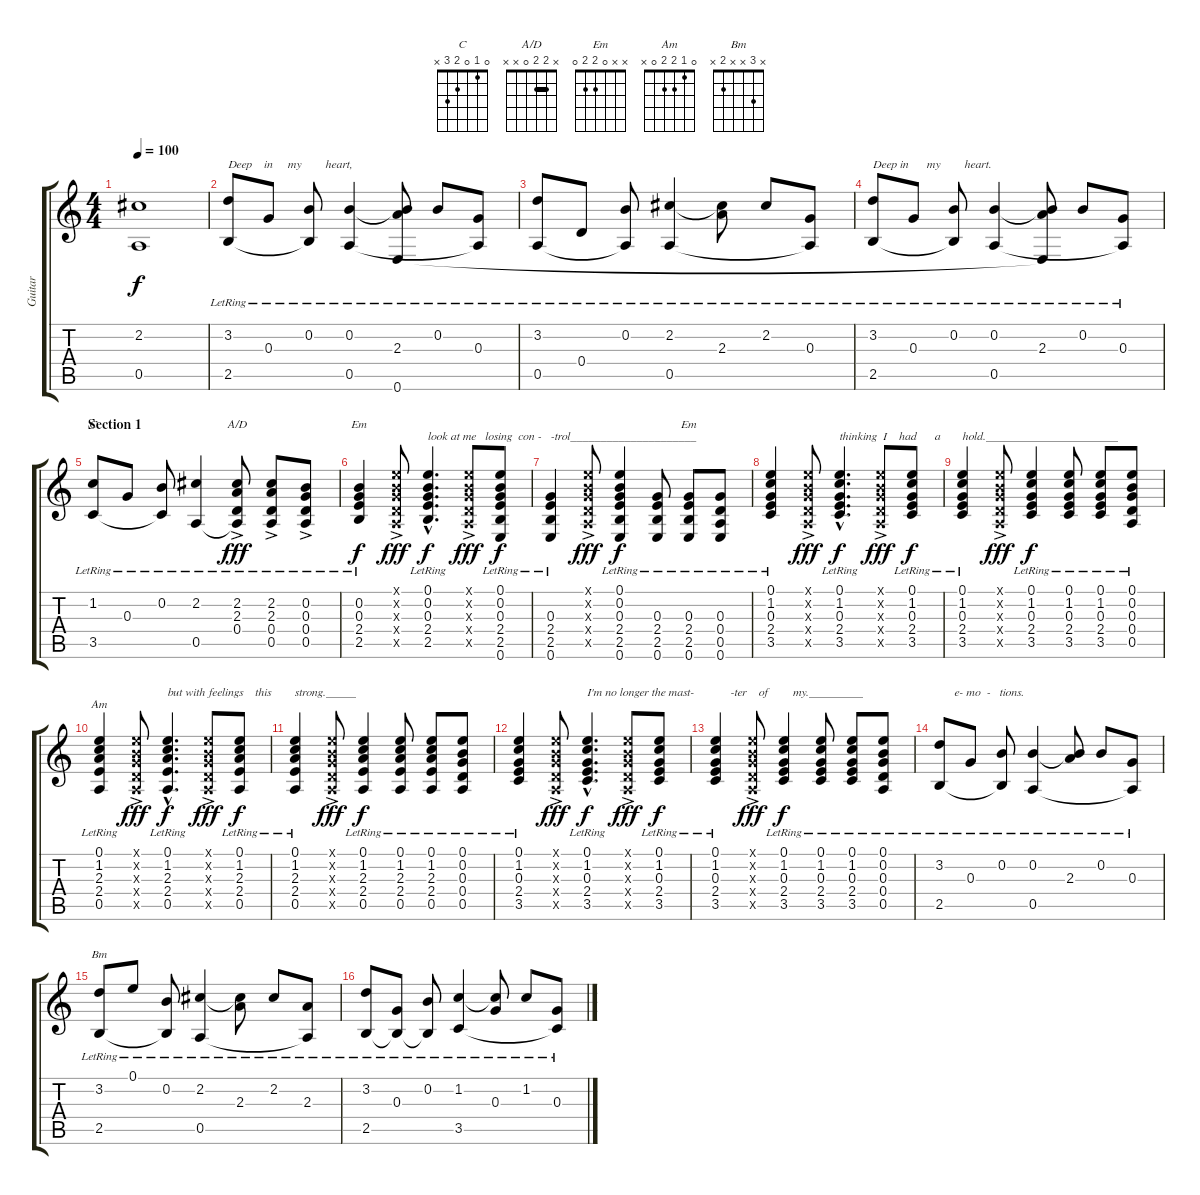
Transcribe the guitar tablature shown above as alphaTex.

\track ("Guitar" "Guitar") {instrument acousticguitarsteel}
\staff {score tabs}
\tuning (E4 B3 G3 D3 A2 E2) {hide}
\chord ("C" 0 1 0 2 3 x)
\chord ("A/D" x 2 2 0 x x) {barre 2}
\chord ("Em" 0 0 0 2 2 0)
\chord ("Em" x x 0 2 2 0)
\chord ("Am" 0 1 2 2 0 x)
\chord ("Bm" x 3 x x 2 x)
\ts (4 4)
\tempo 100
\clef g2
\ks c
(2.2{t} 0.5{t}).1{dy f} |
(3.2{lr} 2.5{lr}).8{txt "Deep    in     my        heart,"} 0.3{lr}.8 (0.2{lr} 2.5{t}).8 (0.2{lr} 0.5{lr}).4 (0.2{t} 2.3{lr} 0.6).8 0.2{lr}.8 (0.3{lr} 0.5{t}).8 |
(3.2{lr} 0.5{lr}).8 0.4{lr}.8 (0.2{lr} 0.5{t}).8 (2.2{lr} 0.5{lr}).4 (2.2{t} 2.3{lr}).8 2.2{lr}.8 (0.3{lr} 0.5{t}).8 |
(3.2{lr} 2.5{lr}).8{txt "Deep in      my        heart."} 0.3{lr}.8 (0.2{lr} 2.5{t}).8 (0.2{lr} 0.5{lr}).4 (0.2{t} 2.3{lr} 0.6{t}).8 0.2{lr}.8 (0.3{lr} 0.5{t}).8 |
\section ("" "Section 1")
(1.2{lr} 3.5{lr}).8{ch "C"} 0.3{lr}.8 (0.2{lr} 3.5{t}).8 (2.2{lr} 0.5{lr}).4 (2.2{lr} 2.3{ac lr} 0.4{ac lr} 0.5{t}).8{ch "A/D" dy fff} (2.2{ac lr} 2.3{lr} 0.4{lr} 0.5{lr}).8 (0.2{ac lr} 0.3{lr} 0.4{lr} 0.5{lr}).8 |
(0.2{lr} 0.3{lr} 2.4{lr} 2.5{lr}).4{ch "Em" dy f} (0.1{ac x} 0.2{x} 0.3{x} 0.4{x} 0.5{ac x}).8{dy fff} (0.1{hac lr} 0.2{hac lr} 0.3{hac lr} 2.4{hac lr} 2.5{hac lr}).4{d txt "look at me   losing  con -" dy f} (0.1{ac x} 0.2{x} 0.3{x} 0.4{x} 0.5{x}).8{dy fff} (0.1{lr} 0.2{lr} 0.3{lr} 2.4{lr} 2.5{lr} 0.6{lr}).8{dy f} |
(0.3{lr} 2.4{lr} 2.5{lr} 0.6{lr}).4{txt "-trol_____________________"} (0.1{ac x} 0.2{x} 0.3{x} 0.4{x} 0.5{x}).8{dy fff} (0.1{lr} 0.2{lr} 0.3{lr} 2.4{lr} 2.5{lr} 0.6{lr}).4{dy f} (0.3{lr} 2.4{lr} 2.5{lr} 0.6{lr}).8 (0.3{lr} 2.4{lr} 2.5{lr} 0.6{lr}).8{ch "Em"} (0.3{lr} 0.4{lr} 0.5{lr} 0.6{lr}).8 |
(0.1{lr} 1.2{lr} 0.3{lr} 2.4{lr} 3.5{lr}).4 (0.1{ac x} 0.2{x} 0.3{x} 0.4{x} 0.5{x}).8{dy fff} (0.1{hac lr} 1.2{hac lr} 0.3{hac lr} 2.4{hac lr} 3.5{hac lr}).4{d txt "thinking  I    had      a" dy f} (0.1{ac x} 0.2{x} 0.3{x} 0.4{x} 0.5{x}).8{dy fff} (0.1{lr} 1.2{lr} 0.3{lr} 2.4{lr} 3.5{lr}).8{dy f} |
(0.1{lr} 1.2{lr} 0.3{lr} 2.4{lr} 3.5{lr}).4{txt "hold.______________________"} (0.1{ac x} 0.2{x} 0.3{x} 0.4{x} 0.5{x}).8{dy fff} (0.1{lr} 1.2{lr} 0.3{lr} 2.4{lr} 3.5{lr}).4{dy f} (0.1{lr} 1.2{lr} 0.3{lr} 2.4{lr} 3.5{lr}).8 (0.1{lr} 1.2{lr} 0.3{lr} 2.4{lr} 3.5{lr}).8 (0.1{lr} 0.2{lr} 0.3{lr} 0.4{lr} 0.5{lr}).8 |
(0.1{lr} 1.2{lr} 2.3{lr} 2.4{lr} 0.5{lr}).4{ch "Am"} (0.1{ac x} 0.2{x} 0.3{x} 0.4{x} 0.5{x}).8{dy fff} (0.1{hac lr} 1.2{hac lr} 2.3{hac lr} 2.4{hac lr} 0.5{hac lr}).4{d txt "but with feelings    this" dy f} (0.1{ac x} 0.2{x} 0.3{x} 0.4{x} 0.5{x}).8{dy fff} (0.1{lr} 1.2{lr} 2.3{lr} 2.4{lr} 0.5{lr}).8{dy f} |
(0.1{lr} 1.2{lr} 2.3{lr} 2.4{lr} 0.5{lr}).4{txt "strong._____"} (0.1{ac x} 0.2{x} 0.3{x} 0.4{x} 0.5{x}).8{dy fff} (0.1{lr} 1.2{lr} 2.3{lr} 2.4{lr} 0.5{lr}).4{dy f} (0.1{lr} 1.2{lr} 2.3{lr} 2.4{lr} 0.5{lr}).8 (0.1{lr} 1.2{lr} 2.3{lr} 2.4{lr} 0.5{lr}).8 (0.1{lr} 0.2{lr} 0.3{lr} 0.4{lr} 0.5{lr}).8 |
(0.1{lr} 1.2{lr} 0.3{lr} 2.4{lr} 3.5{lr}).4 (0.1{ac x} 0.2{x} 0.3{x} 0.4{x} 0.5{x}).8{dy fff} (0.1{hac lr} 1.2{hac lr} 0.3{hac lr} 2.4{hac lr} 3.5{hac lr}).4{d txt "I'm no longer the mast-" dy f} (0.1{ac x} 0.2{x} 0.3{x} 0.4{x} 0.5{x}).8{dy fff} (0.1{lr} 1.2{lr} 0.3{lr} 2.4{lr} 3.5{lr}).8{dy f} |
(0.1{lr} 1.2{lr} 0.3{lr} 2.4{lr} 3.5{lr}).4{txt "     -ter    of        my._________"} (0.1{ac x} 0.2{x} 0.3{x} 0.4{x} 0.5{x}).8{dy fff} (0.1{lr} 1.2{lr} 0.3{lr} 2.4{lr} 3.5{lr}).4{dy f} (0.1{lr} 1.2{lr} 0.3{lr} 2.4{lr} 3.5{lr}).8 (0.1{lr} 1.2{lr} 0.3{lr} 2.4{lr} 3.5{lr}).8 (0.1{lr} 0.2{lr} 0.3{lr} 0.4{lr} 0.5{lr}).8 |
(3.2{lr} 2.5{lr}).8{txt "     e- mo  -   tions."} 0.3{lr}.8 (0.2{lr} 2.5{t}).8 (0.2{lr} 0.5{lr}).4 (0.2{t} 2.3{lr}).8 0.2{lr}.8 (0.3{lr} 0.5{t}).8 |
(3.2{lr} 2.5{lr}).8{ch "Bm"} 0.1{lr}.8 (0.2{lr} 2.5{t}).8 (2.2{lr} 0.5{lr}).4 (2.2{t} 2.3{lr}).8 2.2{lr}.8 (2.3{lr} 0.5{t}).8 |
(3.2{lr} 2.5{lr}).8 (0.3{lr} 2.5{t}).8 (0.2{lr} 2.5{t}).8 (1.2{lr} 3.5{lr}).4 (1.2{t} 0.3{lr}).8 1.2{lr}.8 (0.3{lr} 3.5{t}).8
